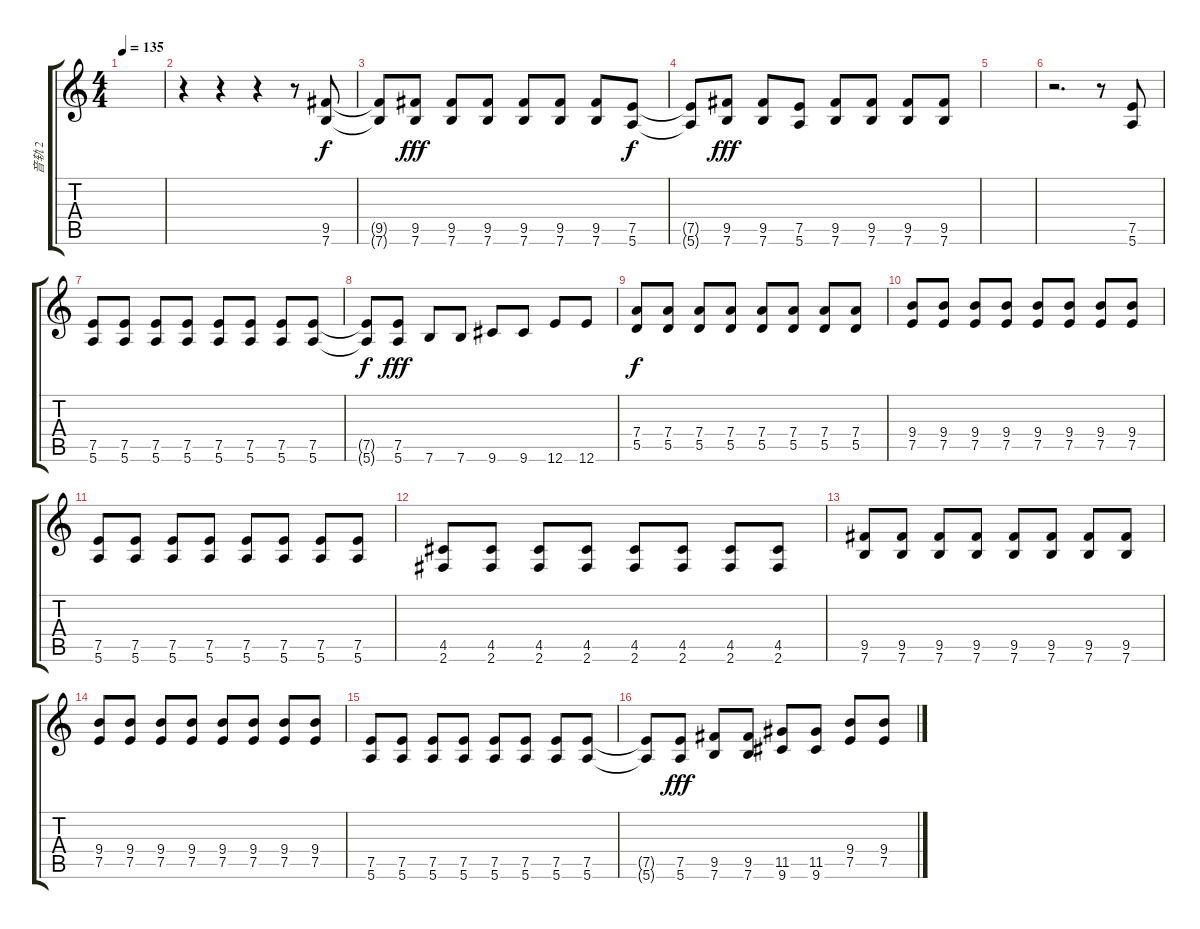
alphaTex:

\track ("音轨 2" "音轨 2") {instrument overdrivenguitar}
\staff {score tabs}
\tuning (E4 B3 G3 D3 A2 E2) {hide}
\ts (4 4)
\tempo 135
\clef g2
\ks c
|
r.4 r.4 r.4 r.8 (9.5 7.6).8 |
(9.5{t} 7.6{t}).8{dy f} (9.5 7.6).8{dy fff} (9.5 7.6).8 (9.5 7.6).8 (9.5 7.6).8 (9.5 7.6).8 (9.5 7.6).8 (7.5 5.6).8{dy f} |
(7.5{t} 5.6{t}).8 (9.5 7.6).8{dy fff} (9.5 7.6).8 (7.5 5.6).8 (9.5 7.6).8 (9.5 7.6).8 (9.5 7.6).8 (9.5 7.6).8 |
|
r.2{d} r.8 (7.5 5.6).8 |
(7.5 5.6).8 (7.5 5.6).8 (7.5 5.6).8 (7.5 5.6).8 (7.5 5.6).8 (7.5 5.6).8 (7.5 5.6).8 (7.5 5.6).8 |
(7.5{t} 5.6{t}).8{dy f} (7.5 5.6).8{dy fff} 7.6.8 7.6.8 9.6.8 9.6.8 12.6.8 12.6.8 |
(7.4 5.5).8{dy f} (7.4 5.5).8 (7.4 5.5).8 (7.4 5.5).8 (7.4 5.5).8 (7.4 5.5).8 (7.4 5.5).8 (7.4 5.5).8 |
(9.4 7.5).8 (9.4 7.5).8 (9.4 7.5).8 (9.4 7.5).8 (9.4 7.5).8 (9.4 7.5).8 (9.4 7.5).8 (9.4 7.5).8 |
(7.5 5.6).8 (7.5 5.6).8 (7.5 5.6).8 (7.5 5.6).8 (7.5 5.6).8 (7.5 5.6).8 (7.5 5.6).8 (7.5 5.6).8 |
(4.5 2.6).8 (4.5 2.6).8 (4.5 2.6).8 (4.5 2.6).8 (4.5 2.6).8 (4.5 2.6).8 (4.5 2.6).8 (4.5 2.6).8 |
(9.5 7.6).8 (9.5 7.6).8 (9.5 7.6).8 (9.5 7.6).8 (9.5 7.6).8 (9.5 7.6).8 (9.5 7.6).8 (9.5 7.6).8 |
(9.4 7.5).8 (9.4 7.5).8 (9.4 7.5).8 (9.4 7.5).8 (9.4 7.5).8 (9.4 7.5).8 (9.4 7.5).8 (9.4 7.5).8 |
(7.5 5.6).8 (7.5 5.6).8 (7.5 5.6).8 (7.5 5.6).8 (7.5 5.6).8 (7.5 5.6).8 (7.5 5.6).8 (7.5 5.6).8 |
(7.5{t} 5.6{t}).8 (7.5 5.6).8{dy fff} (9.5 7.6).8 (9.5 7.6).8 (11.5 9.6).8 (11.5 9.6).8 (9.4 7.5).8 (9.4 7.5).8
